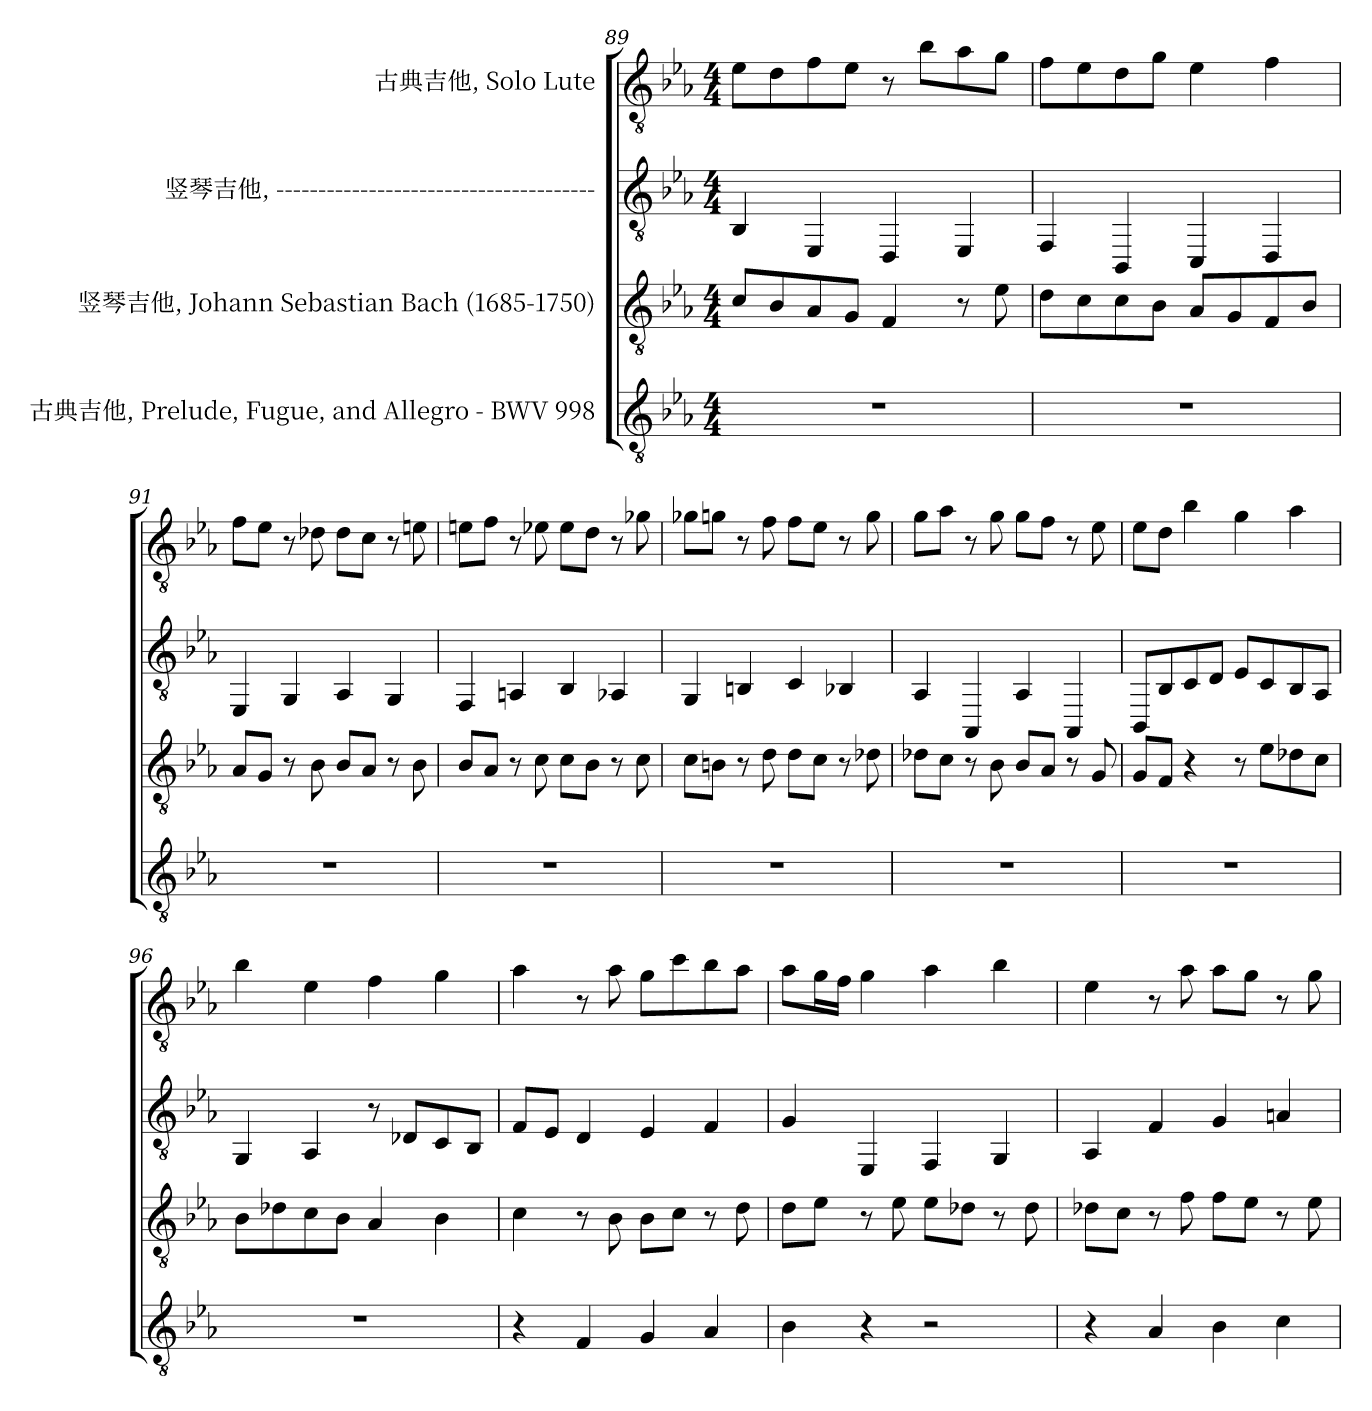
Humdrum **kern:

**kern	**kern	**kern	**kern
*part4	*part3	*part2	*part1
*staff4	*staff3	*staff2	*staff1
*I"古典吉他, Prelude, Fugue, and Allegro - BWV 998	*I"竖琴吉他, Johann Sebastian Bach   (1685-1750)	*I"竖琴吉他, --------------------------------------	*I"古典吉他, Solo Lute
*clefGv2	*clefGv2	*clefGv2	*clefGv2
*k[b-e-a-]	*k[b-e-a-]	*k[b-e-a-]	*k[b-e-a-]
*M4/4	*M4/4	*M4/4	*M4/4
=89	=89	=89	=89
1r	8c/L	4BB-/	8e-\L
.	8B-/	.	8d\
.	8A-/	4EE-/	8f\
.	8G/J	.	8e-\J
.	4F/	4DD/	8r
.	.	.	8b-\L
.	8r	4EE-/	8a-\
.	8e-\	.	8g\J
=90	=90	=90	=90
1r	8d\L	4FF/	8f\L
.	8c\	.	8e-\
.	8c\	4BBB-/	8d\
.	8B-\J	.	8g\J
.	8A-/L	4CC/	4e-\
.	8G/	.	.
.	8F/	4DD/	4f\
.	8B-/J	.	.
!!LO:LB:g=z
=91	=91	=91	=91
1r	8A-/L	4EE-/	8f\L
.	8G/J	.	8e-\J
.	8r	4GG/	8r
.	8B-\	.	8d-X\
.	8B-/L	4AA-/	8d-\L
.	8A-/J	.	8c\J
.	8r	4GG/	8r
.	8B-\	.	8en\
=92	=92	=92	=92
1r	8B-/L	4FF/	8en\L
.	8A-/J	.	8f\J
.	8r	4AAn/	8r
.	8c\	.	8e-X\
.	8c\L	4BB-/	8e-\L
.	8B-\J	.	8d\J
.	8r	4AA-X/	8r
.	8c\	.	8g-X\
=93	=93	=93	=93
1r	8c\L	4GG/	8g-X\L
.	8Bn\J	.	8gn\J
.	8r	4BBn/	8r
.	8d\	.	8f\
.	8d\L	4C/	8f\L
.	8c\J	.	8e-\J
.	8r	4BB-X/	8r
.	8d-X\	.	8g\
=94	=94	=94	=94
1r	8d-X\L	4AA-/	8g\L
.	8c\J	.	8a-\J
.	8r	4AAA-/	8r
.	8B-\	.	8g\
.	8B-/L	4AA-/	8g\L
.	8A-/J	.	8f\J
.	8r	4AAA-/	8r
.	8G/	.	8e-\
!!LO:LB:g=z
=95	=95	=95	=95
1r	8G/L	8BBB-/L	8e-\L
.	8F/J	8BB-/	8d\J
.	4r	8C/	4b-\
.	.	8D/J	.
.	8r	8E-/L	4g\
.	8e-\L	8C/	.
.	8d-X\	8BB-/	4a-\
.	8c\J	8AA-/J	.
=96	=96	=96	=96
1r	8B-\L	4GG/	4b-\
.	8d-X\	.	.
.	8c\	4AA-/	4e-\
.	8B-\J	.	.
.	4A-/	8r	4f\
.	.	8D-X/L	.
.	4B-\	8C/	4g\
.	.	8BB-/J	.
=97	=97	=97	=97
4r	4c\	8F/L	4a-\
.	.	8E-/J	.
4F/	8r	4D/	8r
.	8B-\	.	8a-\
4G/	8B-\L	4E-/	8g\L
.	8c\J	.	8cc\
4A-/	8r	4F/	8b-\
.	8d\	.	8a-\J
=98	=98	=98	=98
4B-\	8d\L	4G/	8a-\L
.	8e-\J	.	16g\L
.	.	.	16f\JJ
4r	8r	4EE-/	4g\
.	8e-\	.	.
2r	8e-\L	4FF/	4a-\
.	8d-X\J	.	.
.	8r	4GG/	4b-\
.	8d-\	.	.
!!LO:PB:g=z
=99	=99	=99	=99
4r	8d-X\L	4AA-/	4e-\
.	8c\J	.	.
4A-/	8r	4F/	8r
.	8f\	.	8a-\
4B-\	8f\L	4G/	8a-\L
.	8e-\J	.	8g\J
4c\	8r	4An/	8r
.	8e-\	.	8g\
=	=	=	=
*-	*-	*-	*-
